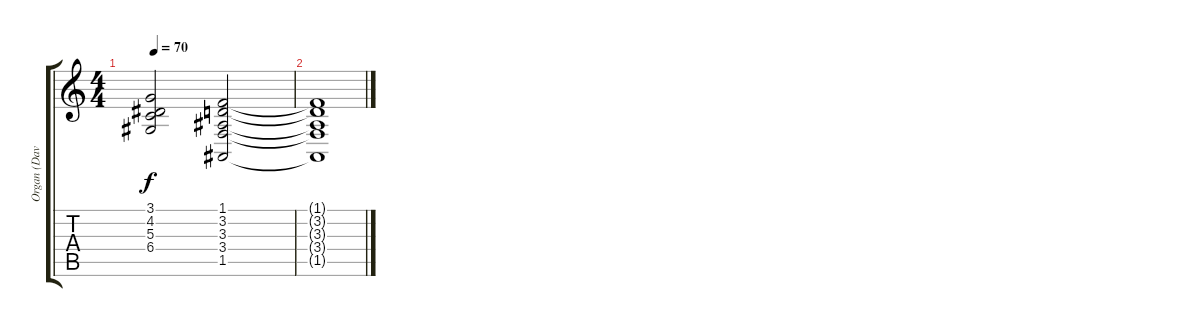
\track ("Organ (Davies)" "Organ (Dav") {instrument reedorgan}
\staff {score tabs}
\tuning (E4 B3 G3 D3 A2 E2) {hide}
\ts (4 4)
\tempo 70
\clef g2
\ks c
(3.1 4.2 5.3 6.4).2{dy f} (1.1 3.2 3.3 3.4 1.5).2 |
(1.1{t} 3.2{t} 3.3{t} 3.4{t} 1.5{t}).1
